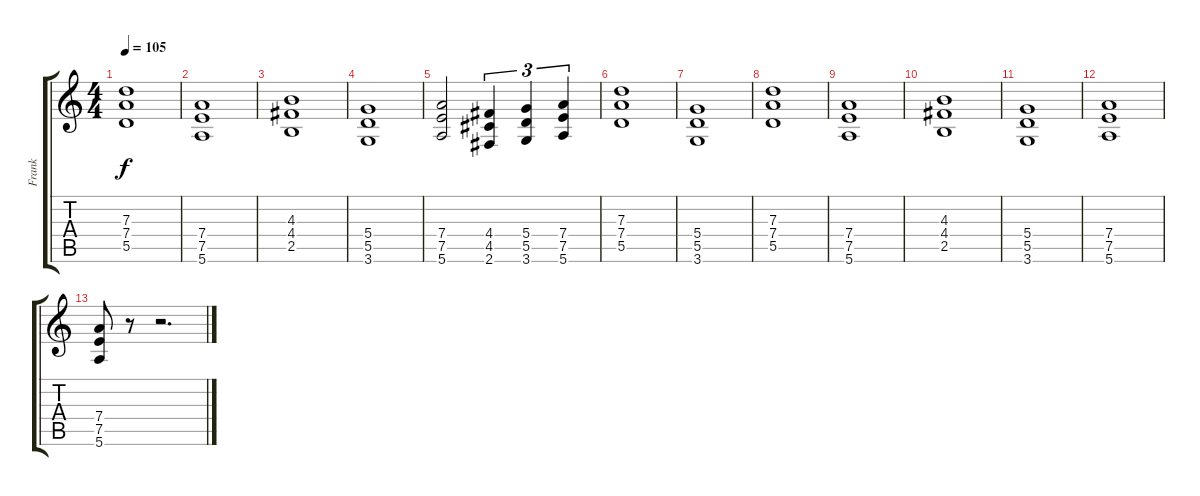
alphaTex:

\track ("Frank" "Frank") {instrument distortionguitar}
\staff {score tabs}
\tuning (E4 B3 G3 D3 A2 E2) {hide}
\ts (4 4)
\tempo 105
\clef g2
\ks c
(7.3 7.4 5.5).1{dy f} |
(7.4 7.5 5.6).1 |
(4.3 4.4 2.5).1 |
(5.4 5.5 3.6).1 |
(7.4 7.5 5.6).2 (4.4 4.5 2.6).4{tu (3 2)} (5.4 5.5 3.6).4{tu (3 2)} (7.4 7.5 5.6).4{tu (3 2)} |
(7.3 7.4 5.5).1 |
(5.4 5.5 3.6).1 |
(7.3 7.4 5.5).1 |
(7.4 7.5 5.6).1 |
(4.3 4.4 2.5).1 |
(5.4 5.5 3.6).1 |
(7.4 7.5 5.6).1 |
(7.4 7.5 5.6).8 r.8 r.2{d}
